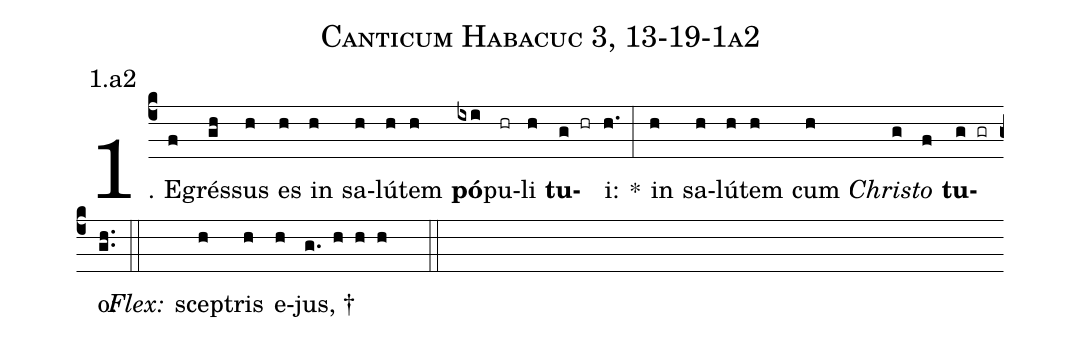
name: Canticum Habacuc 3, 13-19-1a2;
annotation: 1.a2;
%%
(c4)1. E(f)grés(gh)sus(h) es(h) in(h) sa(h)lú(h)tem(h) <b>pó</b>(ixi)pu(hr)li(h) <b>tu</b>(g hr)i:(h.) *(:) in(h) sa(h)lú(h)tem(h) cum(h) <i>Chris</i>(g)<i>to</i>(f) <b>tu</b>(g gr)o:(gh..) (::)
<i>Flex:</i>()  scep(h)tris(h) e(h)jus, †(g. h h h  ::)
